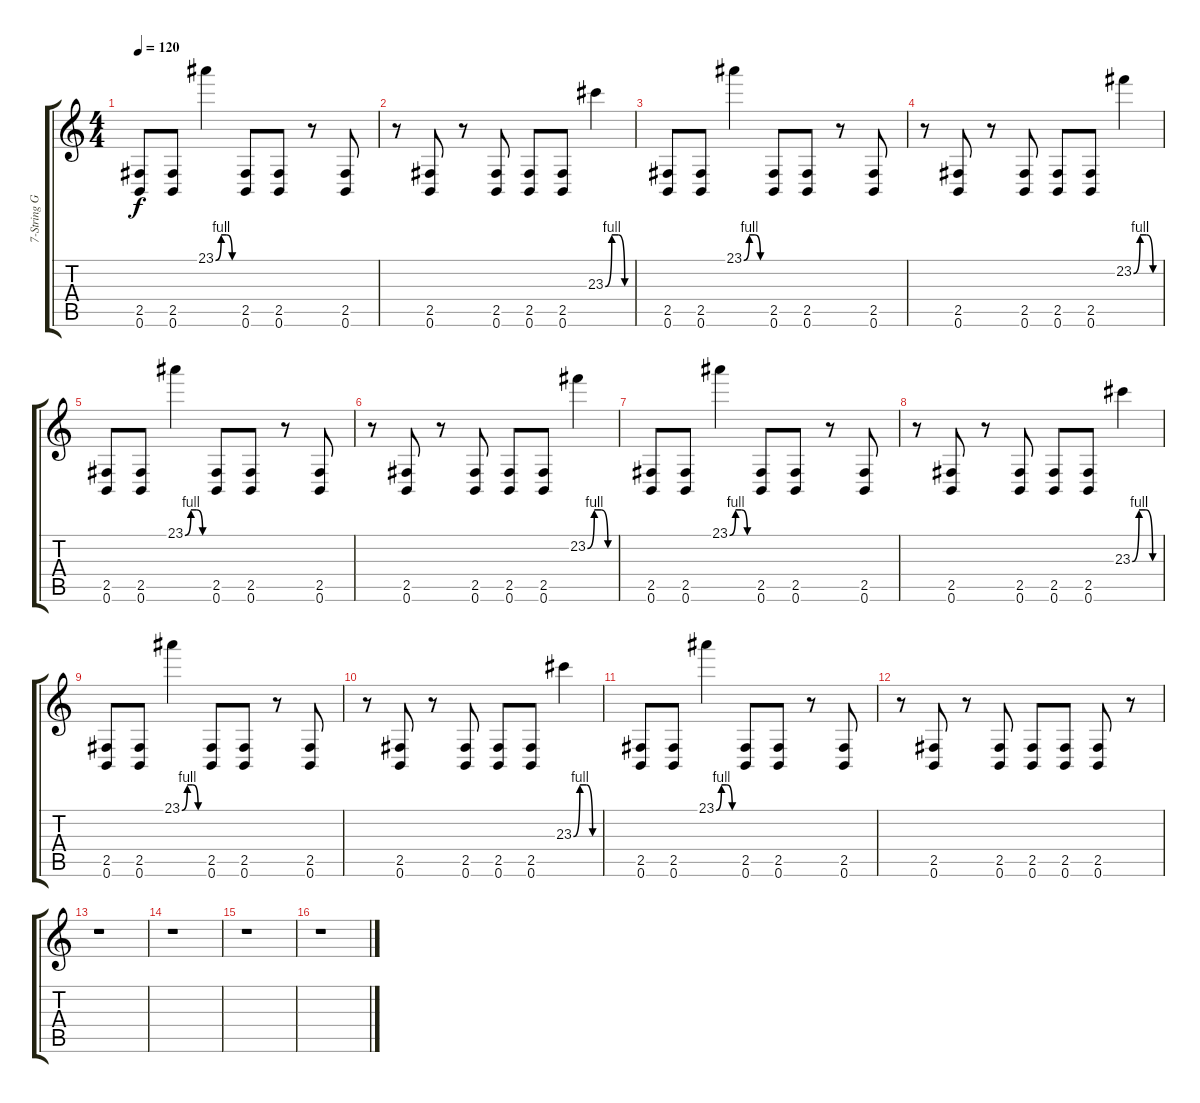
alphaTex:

\track ("7-String Gtr.2" "7-String G") {instrument distortionguitar}
\staff {score tabs}
\tuning (B3 G3 D3 A2 E2 B1) {hide}
\ts (4 4)
\tempo 120
\clef g2
\ks c
(2.5 0.6).8{dy f} (2.5 0.6).8 23.1{be (custom 0 0 15 4 30 4 45 0 60 0)}.4 (2.5 0.6).8 (2.5 0.6).8 r.8 (2.5 0.6).8 |
r.8 (2.5 0.6).8 r.8 (2.5 0.6).8 (2.5 0.6).8 (2.5 0.6).8 23.3{be (custom 0 0 15 4 30 4 45 0 60 0)}.4 |
(2.5 0.6).8 (2.5 0.6).8 23.1{be (custom 0 0 15 4 30 4 45 0 60 0)}.4 (2.5 0.6).8 (2.5 0.6).8 r.8 (2.5 0.6).8 |
r.8 (2.5 0.6).8 r.8 (2.5 0.6).8 (2.5 0.6).8 (2.5 0.6).8 23.2{be (custom 0 0 15 4 30 4 45 0 60 0)}.4 |
(2.5 0.6).8 (2.5 0.6).8 23.1{be (custom 0 0 15 4 30 4 45 0 60 0)}.4 (2.5 0.6).8 (2.5 0.6).8 r.8 (2.5 0.6).8 |
r.8 (2.5 0.6).8 r.8 (2.5 0.6).8 (2.5 0.6).8 (2.5 0.6).8 23.2{be (custom 0 0 15 4 30 4 45 0 60 0)}.4 |
(2.5 0.6).8 (2.5 0.6).8 23.1{be (custom 0 0 15 4 30 4 45 0 60 0)}.4 (2.5 0.6).8 (2.5 0.6).8 r.8 (2.5 0.6).8 |
r.8 (2.5 0.6).8 r.8 (2.5 0.6).8 (2.5 0.6).8 (2.5 0.6).8 23.3{be (custom 0 0 15 4 30 4 45 0 60 0)}.4 |
(2.5 0.6).8 (2.5 0.6).8 23.1{be (custom 0 0 15 4 30 4 45 0 60 0)}.4 (2.5 0.6).8 (2.5 0.6).8 r.8 (2.5 0.6).8 |
r.8 (2.5 0.6).8 r.8 (2.5 0.6).8 (2.5 0.6).8 (2.5 0.6).8 23.3{be (custom 0 0 15 4 30 4 45 0 60 0)}.4 |
(2.5 0.6).8 (2.5 0.6).8 23.1{be (custom 0 0 15 4 30 4 45 0 60 0)}.4 (2.5 0.6).8 (2.5 0.6).8 r.8 (2.5 0.6).8 |
r.8 (2.5 0.6).8 r.8 (2.5 0.6).8 (2.5 0.6).8 (2.5 0.6).8 (2.5 0.6).8 r.8 |
r.1 |
r.1 |
r.1 |
r.1
